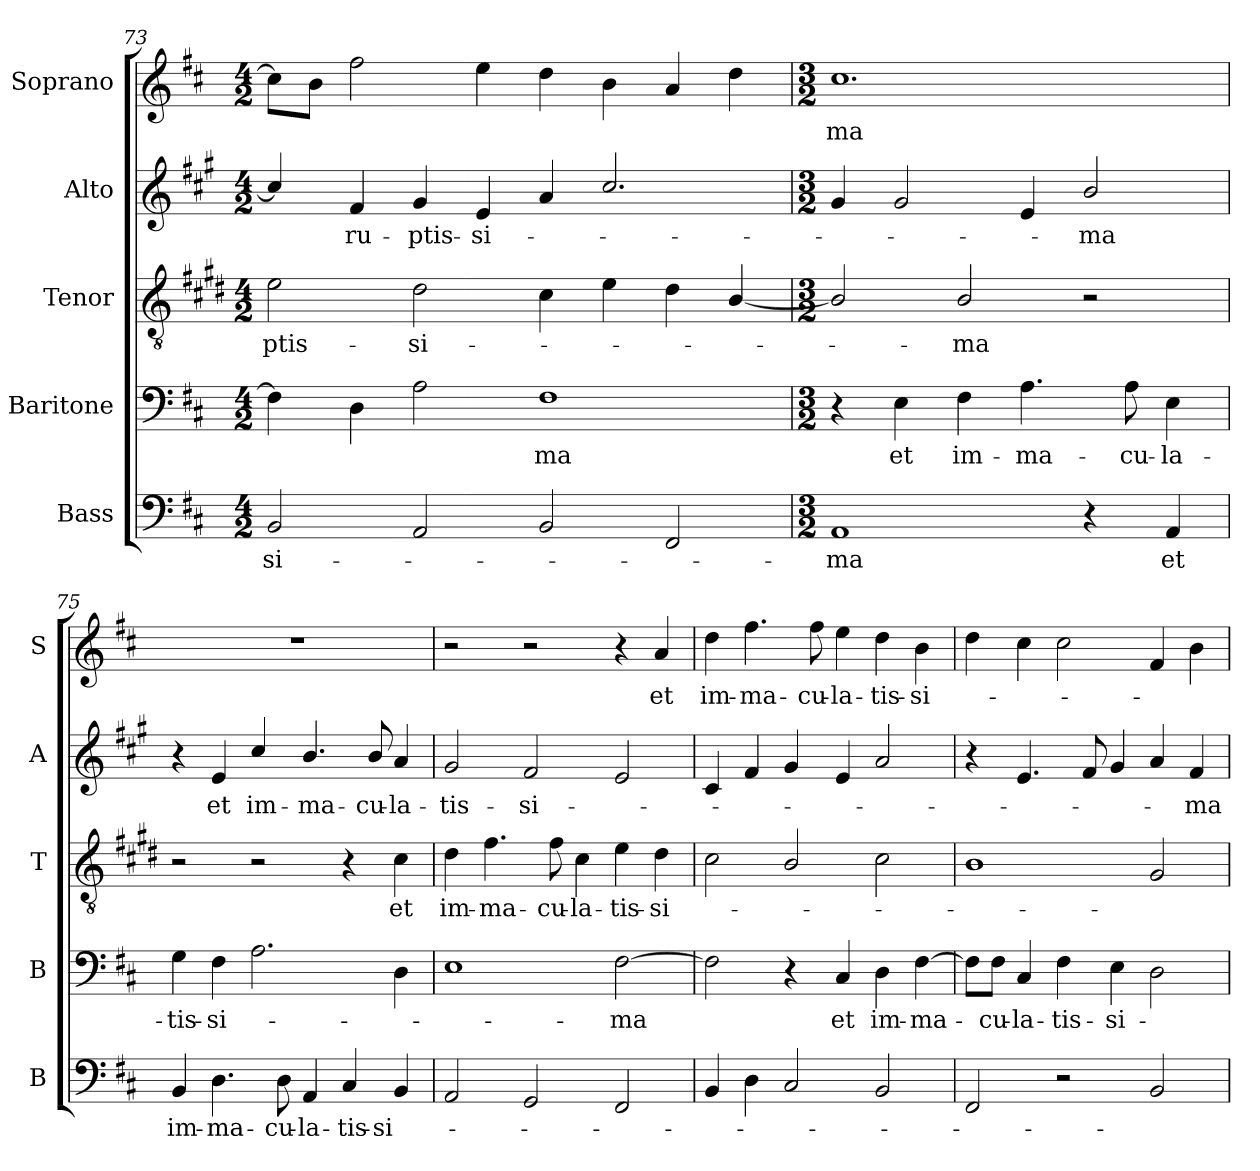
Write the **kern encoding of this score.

**kern	**text	**kern	**text	**kern	**text	**kern	**text	**kern	**text
*part5	*part5	*part4	*part4	*part3	*part3	*part2	*part2	*part1	*part1
*staff5	*staff5	*staff4	*staff4	*staff3	*staff3	*staff2	*staff2	*staff1	*staff1
*I"Bass	*	*I"Baritone	*	*I"Tenor	*	*I"Alto	*	*I"Soprano	*
*I'B	*	*I'B	*	*I'T	*	*I'A	*	*I'S	*
*clefF4	*	*clefF4	*	*clefGv2	*	*clefG2	*	*clefG2	*
*	*	*	*	*ITrd1c2	*	*ITrd4c7	*	*	*
*k[f#c#]	*	*k[f#c#]	*	*k[f#c#]	*	*k[f#c#]	*	*k[f#c#]	*
*D:	*	*D:	*	*D:	*	*D:	*	*D:	*
*M4/2	*	*M4/2	*	*M4/2	*	*M4/2	*	*M4/2	*
=73	=73	=73	=73	=73	=73	=73	=73	=73	=73
!	!LO:LY:b	!	!	!	!	!	!	!	!
!	!	!	!	!	!LO:LY:b	!	!	!	!
2BB/	-si-	4F#\]	.	2d\	-ptis-	4f#/]	.	8cc#\L]	.
.	.	.	.	.	.	.	.	8b\J	.
!	!	!	!	!	!	!	!LO:LY:b	!	!
.	.	4D\	.	.	.	4B/	-ru-	2ff#\	.
!	!	!	!	!	!LO:LY:b	!	!	!	!
!	!	!	!	!	!	!	!LO:LY:b	!	!
2AA/	.	2A\	.	2c#\	-si-	4c#/	-ptis-	.	.
!	!	!	!	!	!	!	!LO:LY:b	!	!
.	.	.	.	.	.	4A/	-si-	4ee\	.
!	!	!	!LO:LY:b	!	!	!	!	!	!
2BB/	.	1F#	-ma	4B\	.	4d/	.	4dd\	.
.	.	.	.	4d\	.	2.f#/	.	4b\	.
2FF#/	.	.	.	4c#\	.	.	.	4a/	.
.	.	.	.	[4A/	.	.	.	4dd\	.
=74	=74	=74	=74	=74	=74	=74	=74	=74	=74
*M3/2	*	*M3/2	*	*M3/2	*	*M3/2	*	*M3/2	*
!	!LO:LY:b	!	!	!	!	!	!	!	!
!	!	!	!	!	!	!	!	!	!LO:LY:b
1AA	-ma	4r	.	2A/]	.	4c#/	.	1.cc#	-ma
!	!	!	!LO:LY:b	!	!	!	!	!	!
.	.	4E\	et	.	.	2c#/	.	.	.
!	!	!	!LO:LY:b	!	!	!	!	!	!
!	!	!	!	!	!LO:LY:b	!	!	!	!
.	.	4F#\	im-	2A/	-ma	.	.	.	.
!	!	!	!LO:LY:b	!	!	!	!	!	!
.	.	4.A\	-ma-	.	.	4A/	.	.	.
!	!	!	!	!	!	!	!LO:LY:b	!	!
4r	.	.	.	2r	.	2e/	-ma	.	.
!	!	!	!LO:LY:b	!	!	!	!	!	!
.	.	8A\	-cu-	.	.	.	.	.	.
!	!LO:LY:b	!	!	!	!	!	!	!	!
!	!	!	!LO:LY:b	!	!	!	!	!	!
4AA/	et	4E\	-la-	.	.	.	.	.	.
=75	=75	=75	=75	=75	=75	=75	=75	=75	=75
!	!LO:LY:b	!	!	!	!	!	!	!	!
!	!	!	!LO:LY:b	!	!	!	!	!	!
4BB/	im-	4G\	-tis-	2r	.	4r	.	1.r	.
!	!LO:LY:b	!	!	!	!	!	!	!	!
!	!	!	!LO:LY:b	!	!	!	!	!	!
!	!	!	!	!	!	!	!LO:LY:b	!	!
4.D\	-ma-	4F#\	-si-	.	.	4A/	et	.	.
!	!	!	!	!	!	!	!LO:LY:b	!	!
.	.	2.A\	.	2r	.	4f#/	im-	.	.
!	!LO:LY:b	!	!	!	!	!	!	!	!
8D\	-cu-	.	.	.	.	.	.	.	.
!	!LO:LY:b	!	!	!	!	!	!	!	!
!	!	!	!	!	!	!	!LO:LY:b	!	!
4AA/	-la-	.	.	.	.	4.e/	-ma-	.	.
!	!LO:LY:b	!	!	!	!	!	!	!	!
4C#/	-tis-	.	.	4r	.	.	.	.	.
!	!	!	!	!	!	!	!LO:LY:b	!	!
.	.	.	.	.	.	8e/	-cu-	.	.
!	!LO:LY:b	!	!	!	!	!	!	!	!
!	!	!	!	!	!LO:LY:b	!	!	!	!
!	!	!	!	!	!	!	!LO:LY:b	!	!
4BB/	-si-	4D\	.	4B\	et	4d/	-la-	.	.
!!LO:LB:g=z
=76	=76	=76	=76	=76	=76	=76	=76	=76	=76
!	!	!	!	!	!LO:LY:b	!	!	!	!
!	!	!	!	!	!	!	!LO:LY:b	!	!
2AA/	.	1E	.	4c#\	im-	2c#/	-tis-	2r	.
!	!	!	!	!	!LO:LY:b	!	!	!	!
.	.	.	.	4.e\	-ma-	.	.	.	.
!	!	!	!	!	!	!	!LO:LY:b	!	!
2GG/	.	.	.	.	.	2B/	-si-	2r	.
!	!	!	!	!	!LO:LY:b	!	!	!	!
.	.	.	.	8e\	-cu-	.	.	.	.
!	!	!	!	!	!LO:LY:b	!	!	!	!
.	.	.	.	4B\	-la-	.	.	.	.
!	!	!	!LO:LY:b	!	!	!	!	!	!
!	!	!	!	!	!LO:LY:b	!	!	!	!
2FF#/	.	[2F#\	-ma	4d\	-tis-	2A/	.	4r	.
!	!	!	!	!	!LO:LY:b	!	!	!	!
!	!	!	!	!	!	!	!	!	!LO:LY:b
.	.	.	.	4c#\	-si-	.	.	4a/	et
=77	=77	=77	=77	=77	=77	=77	=77	=77	=77
!	!	!	!	!	!	!	!	!	!LO:LY:b
4BB/	.	2F#\]	.	2B\	.	4F#/	.	4dd\	im-
!	!	!	!	!	!	!	!	!	!LO:LY:b
4D\	.	.	.	.	.	4B/	.	4.ff#\	-ma-
2C#/	.	4r	.	2A/	.	4c#/	.	.	.
!	!	!	!	!	!	!	!	!	!LO:LY:b
.	.	.	.	.	.	.	.	8ff#\	-cu-
!	!	!	!LO:LY:b	!	!	!	!	!	!
!	!	!	!	!	!	!	!	!	!LO:LY:b
.	.	4C#/	et	.	.	4A/	.	4ee\	-la-
!	!	!	!LO:LY:b	!	!	!	!	!	!
!	!	!	!	!	!	!	!	!	!LO:LY:b
2BB/	.	4D\	im-	2B\	.	2d/	.	4dd\	-tis-
!	!	!	!LO:LY:b	!	!	!	!	!	!
!	!	!	!	!	!	!	!	!	!LO:LY:b
.	.	[4F#\	-ma-	.	.	.	.	4b\	-si-
=78	=78	=78	=78	=78	=78	=78	=78	=78	=78
2FF#/	.	8F#\L]	.	1A	.	4r	.	4dd\	.
!	!	!	!LO:LY:b	!	!	!	!	!	!
.	.	8F#\J	-cu-	.	.	.	.	.	.
!	!	!	!LO:LY:b	!	!	!	!	!	!
.	.	4C#/	-la-	.	.	4.A/	.	4cc#\	.
!	!	!	!LO:LY:b	!	!	!	!	!	!
2r	.	4F#\	-tis-	.	.	.	.	2cc#\	.
.	.	.	.	.	.	8B/	.	.	.
!	!	!	!LO:LY:b	!	!	!	!	!	!
.	.	4E\	-si-	.	.	4c#/	.	.	.
2BB/	.	2D\	.	2F#/	.	4d/	.	4f#/	.
!	!	!	!	!	!	!	!LO:LY:b	!	!
.	.	.	.	.	.	4B/	-ma	4b\	.
=	=	=	=	=	=	=	=	=	=
*-	*-	*-	*-	*-	*-	*-	*-	*-	*-
